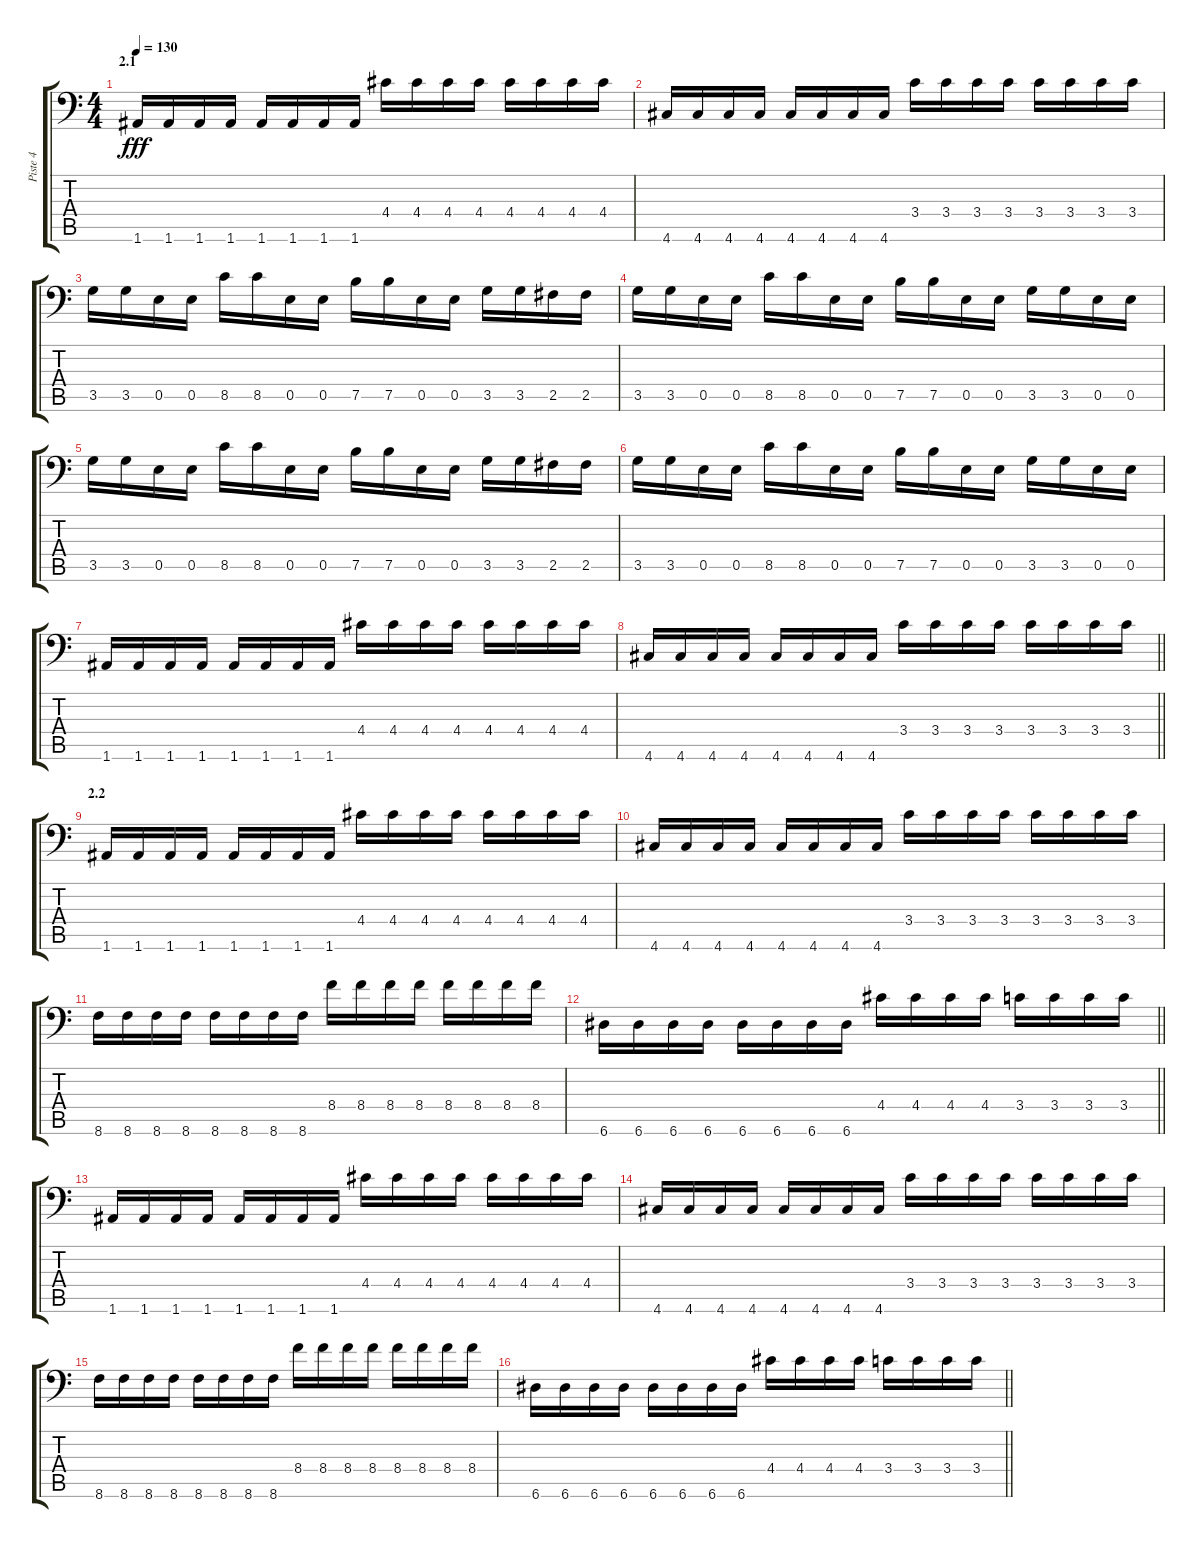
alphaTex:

\track ("Piste 4" "Piste 4") {instrument electricbassfinger}
\staff {score tabs}
\tuning (B3 Gb3 D3 A2 E2 A1) {hide}
\ts (4 4)
\section ("" "2.1")
\tempo 130
\clef f4
\ks c
1.6.16{dy fff} 1.6.16 1.6.16 1.6.16 1.6.16 1.6.16 1.6.16 1.6.16 4.4.16 4.4.16 4.4.16 4.4.16 4.4.16 4.4.16 4.4.16 4.4.16 |
4.6.16 4.6.16 4.6.16 4.6.16 4.6.16 4.6.16 4.6.16 4.6.16 3.4.16 3.4.16 3.4.16 3.4.16 3.4.16 3.4.16 3.4.16 3.4.16 |
3.5.16 3.5.16 0.5.16 0.5.16 8.5.16 8.5.16 0.5.16 0.5.16 7.5.16 7.5.16 0.5.16 0.5.16 3.5.16 3.5.16 2.5.16 2.5.16 |
3.5.16 3.5.16 0.5.16 0.5.16 8.5.16 8.5.16 0.5.16 0.5.16 7.5.16 7.5.16 0.5.16 0.5.16 3.5.16 3.5.16 0.5.16 0.5.16 |
3.5.16 3.5.16 0.5.16 0.5.16 8.5.16 8.5.16 0.5.16 0.5.16 7.5.16 7.5.16 0.5.16 0.5.16 3.5.16 3.5.16 2.5.16 2.5.16 |
3.5.16 3.5.16 0.5.16 0.5.16 8.5.16 8.5.16 0.5.16 0.5.16 7.5.16 7.5.16 0.5.16 0.5.16 3.5.16 3.5.16 0.5.16 0.5.16 |
1.6.16 1.6.16 1.6.16 1.6.16 1.6.16 1.6.16 1.6.16 1.6.16 4.4.16 4.4.16 4.4.16 4.4.16 4.4.16 4.4.16 4.4.16 4.4.16 |
\barLineRight lightlight
4.6.16 4.6.16 4.6.16 4.6.16 4.6.16 4.6.16 4.6.16 4.6.16 3.4.16 3.4.16 3.4.16 3.4.16 3.4.16 3.4.16 3.4.16 3.4.16 |
\section ("" "2.2")
1.6.16 1.6.16 1.6.16 1.6.16 1.6.16 1.6.16 1.6.16 1.6.16 4.4.16 4.4.16 4.4.16 4.4.16 4.4.16 4.4.16 4.4.16 4.4.16 |
4.6.16 4.6.16 4.6.16 4.6.16 4.6.16 4.6.16 4.6.16 4.6.16 3.4.16 3.4.16 3.4.16 3.4.16 3.4.16 3.4.16 3.4.16 3.4.16 |
8.6.16 8.6.16 8.6.16 8.6.16 8.6.16 8.6.16 8.6.16 8.6.16 8.4.16 8.4.16 8.4.16 8.4.16 8.4.16 8.4.16 8.4.16 8.4.16 |
\barLineRight lightlight
6.6.16 6.6.16 6.6.16 6.6.16 6.6.16 6.6.16 6.6.16 6.6.16 4.4.16 4.4.16 4.4.16 4.4.16 3.4.16 3.4.16 3.4.16 3.4.16 |
1.6.16 1.6.16 1.6.16 1.6.16 1.6.16 1.6.16 1.6.16 1.6.16 4.4.16 4.4.16 4.4.16 4.4.16 4.4.16 4.4.16 4.4.16 4.4.16 |
4.6.16 4.6.16 4.6.16 4.6.16 4.6.16 4.6.16 4.6.16 4.6.16 3.4.16 3.4.16 3.4.16 3.4.16 3.4.16 3.4.16 3.4.16 3.4.16 |
8.6.16 8.6.16 8.6.16 8.6.16 8.6.16 8.6.16 8.6.16 8.6.16 8.4.16 8.4.16 8.4.16 8.4.16 8.4.16 8.4.16 8.4.16 8.4.16 |
\barLineRight lightlight
6.6.16 6.6.16 6.6.16 6.6.16 6.6.16 6.6.16 6.6.16 6.6.16 4.4.16 4.4.16 4.4.16 4.4.16 3.4.16 3.4.16 3.4.16 3.4.16
